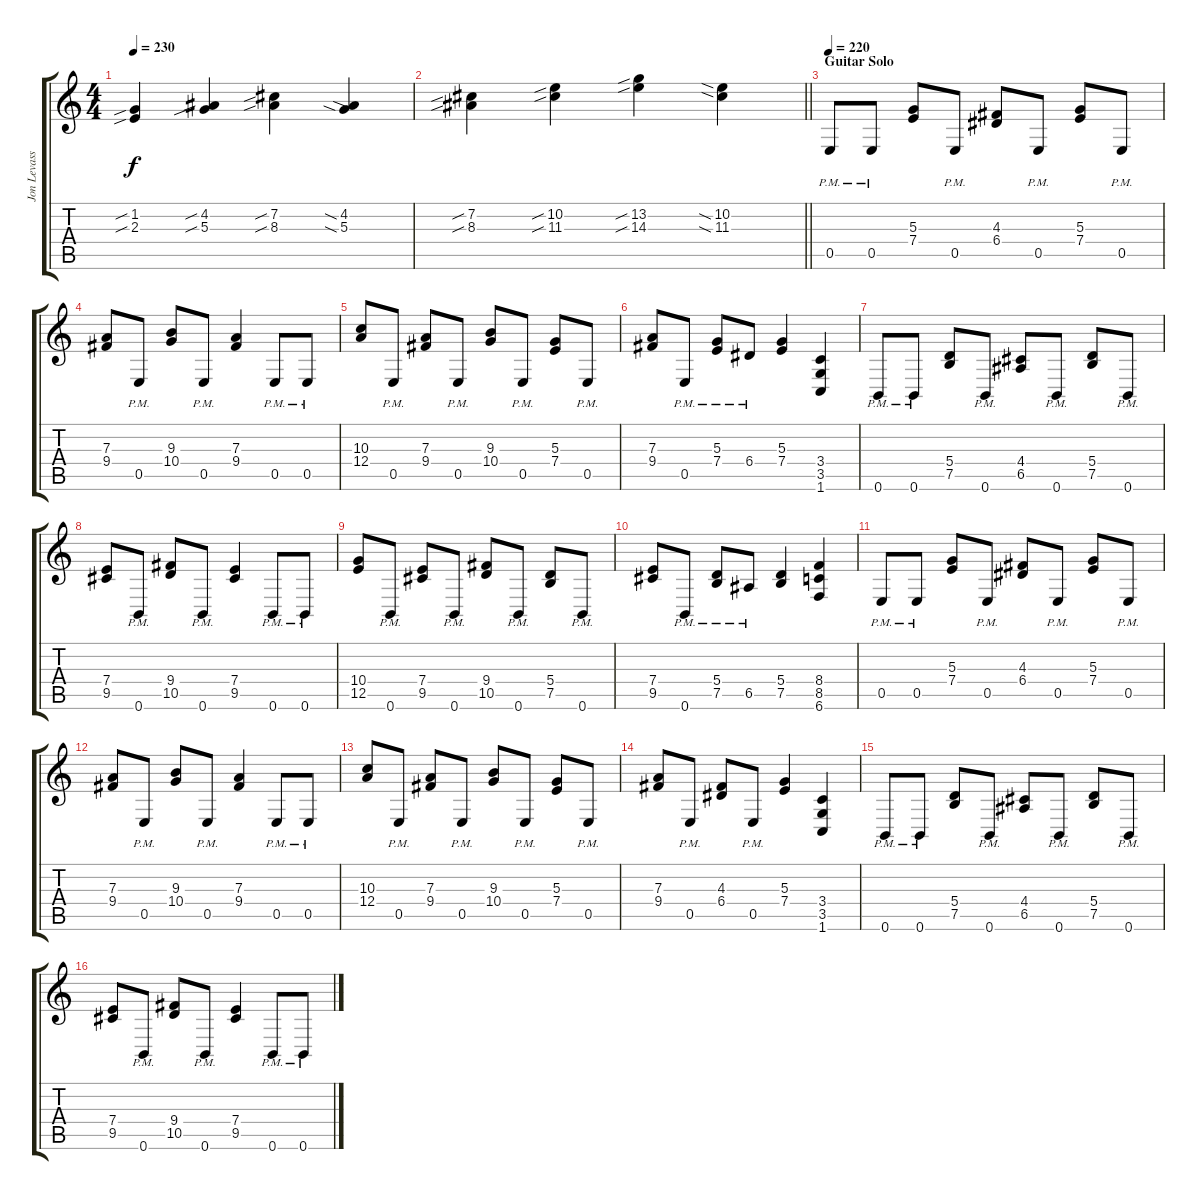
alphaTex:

\track ("Jon Levasseur" "Jon Levass") {instrument distortionguitar}
\staff {score tabs}
\tuning (B3 Gb3 D3 A2 E2 B1) {hide}
\ts (4 4)
\tempo 230
\clef g2
\ks c
(1.2{sib} 2.3{sib}).4{dy f} (4.2{sib} 5.3{sib}).4 (7.2{sib} 8.3{sib}).4 (4.2{sia} 5.3{sia}).4 |
\barLineRight lightlight
(7.2{sib} 8.3{sib}).4 (10.2{sib} 11.3{sib}).4 (13.2{sib} 14.3{sib}).4 (10.2{sia} 11.3{sia}).4 |
\section ("" "Guitar Solo")
\tempo 220
0.5{pm}.8 0.5{pm}.8 (5.3 7.4).8 0.5{pm}.8 (4.3 6.4).8 0.5{pm}.8 (5.3 7.4).8 0.5{pm}.8 |
(7.3 9.4).8 0.5{pm}.8 (9.3 10.4).8 0.5{pm}.8 (7.3 9.4).4 0.5{pm}.8 0.5{pm}.8 |
(10.3 12.4).8 0.5{pm}.8 (7.3 9.4).8 0.5{pm}.8 (9.3 10.4).8 0.5{pm}.8 (5.3 7.4).8 0.5{pm}.8 |
(7.3 9.4).8 0.5{pm}.8 (5.3{pm} 7.4{pm}).8 6.4{pm}.8 (5.3 7.4).4 (3.4 3.5 1.6).4 |
0.6{pm}.8 0.6{pm}.8 (5.4 7.5).8 0.6{pm}.8 (4.4 6.5).8 0.6{pm}.8 (5.4 7.5).8 0.6{pm}.8 |
(7.4 9.5).8 0.6{pm}.8 (9.4 10.5).8 0.6{pm}.8 (7.4 9.5).4 0.6{pm}.8 0.6{pm}.8 |
(10.4 12.5).8 0.6{pm}.8 (7.4 9.5).8 0.6{pm}.8 (9.4 10.5).8 0.6{pm}.8 (5.4 7.5).8 0.6{pm}.8 |
(7.4 9.5).8 0.6{pm}.8 (5.4{pm} 7.5{pm}).8 6.5{pm}.8 (5.4 7.5).4 (8.4 8.5 6.6).4 |
0.5{pm}.8 0.5{pm}.8 (5.3 7.4).8 0.5{pm}.8 (4.3 6.4).8 0.5{pm}.8 (5.3 7.4).8 0.5{pm}.8 |
(7.3 9.4).8 0.5{pm}.8 (9.3 10.4).8 0.5{pm}.8 (7.3 9.4).4 0.5{pm}.8 0.5{pm}.8 |
(10.3 12.4).8 0.5{pm}.8 (7.3 9.4).8 0.5{pm}.8 (9.3 10.4).8 0.5{pm}.8 (5.3 7.4).8 0.5{pm}.8 |
(7.3 9.4).8 0.5{pm}.8 (4.3 6.4).8 0.5{pm}.8 (5.3 7.4).4 (3.4 3.5 1.6).4 |
0.6{pm}.8 0.6{pm}.8 (5.4 7.5).8 0.6{pm}.8 (4.4 6.5).8 0.6{pm}.8 (5.4 7.5).8 0.6{pm}.8 |
(7.4 9.5).8 0.6{pm}.8 (9.4 10.5).8 0.6{pm}.8 (7.4 9.5).4 0.6{pm}.8 0.6{pm}.8
